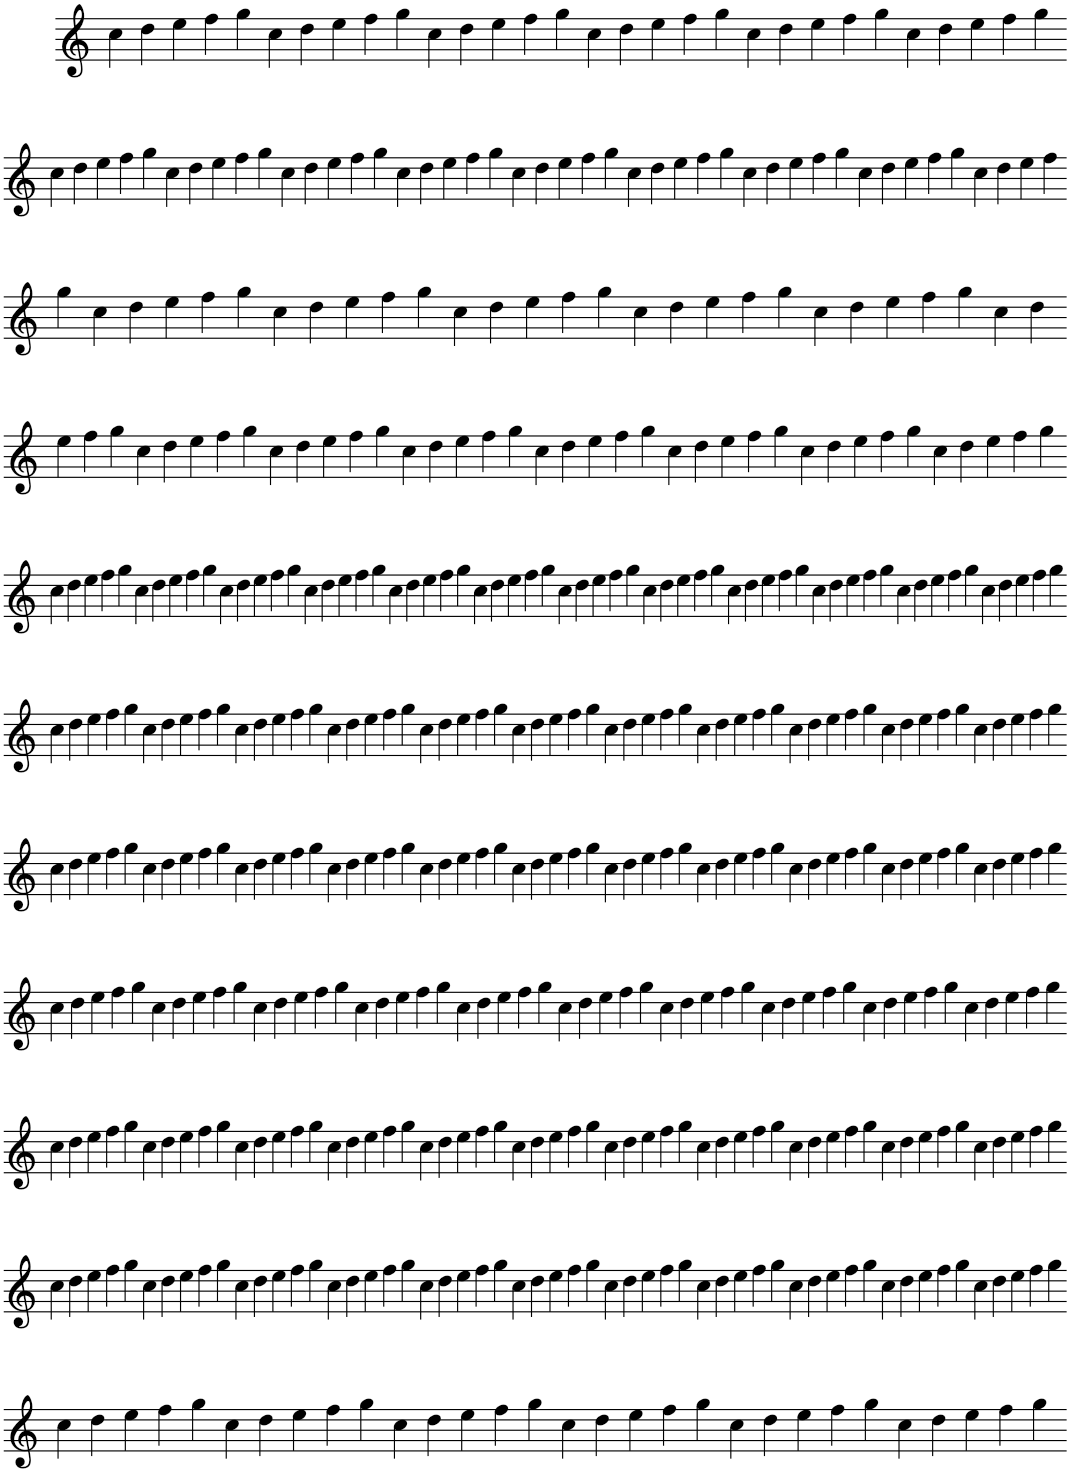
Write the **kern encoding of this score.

**kern
*part1
*staff1
*I"Piano
*I'Pno.
*clefG2
*k[]
=1
4cc\
4dd\
4ee\
4ff\
4gg\
4cc\
4dd\
4ee\
4ff\
4gg\
4cc\
4dd\
4ee\
4ff\
4gg\
4cc\
4dd\
4ee\
4ff\
4gg\
4cc\
4dd\
4ee\
4ff\
4gg\
4cc\
4dd\
4ee\
4ff\
4gg\
!!LO:LB:g=z
=2-
4cc\
4dd\
4ee\
4ff\
4gg\
4cc\
4dd\
4ee\
4ff\
4gg\
4cc\
4dd\
4ee\
4ff\
4gg\
4cc\
4dd\
4ee\
4ff\
4gg\
4cc\
4dd\
4ee\
4ff\
4gg\
4cc\
4dd\
4ee\
4ff\
4gg\
4cc\
4dd\
4ee\
4ff\
4gg\
4cc\
4dd\
4ee\
4ff\
4gg\
4cc\
4dd\
4ee\
4ff\
!!LO:LB:g=z
=3-
4gg\
4cc\
4dd\
4ee\
4ff\
4gg\
4cc\
4dd\
4ee\
4ff\
4gg\
4cc\
4dd\
4ee\
4ff\
4gg\
4cc\
4dd\
4ee\
4ff\
4gg\
4cc\
4dd\
4ee\
4ff\
4gg\
4cc\
4dd\
!!LO:LB:g=z
=4-
4ee\
4ff\
4gg\
4cc\
4dd\
4ee\
4ff\
4gg\
4cc\
4dd\
4ee\
4ff\
4gg\
4cc\
4dd\
4ee\
4ff\
4gg\
4cc\
4dd\
4ee\
4ff\
4gg\
4cc\
4dd\
4ee\
4ff\
4gg\
4cc\
4dd\
4ee\
4ff\
4gg\
4cc\
4dd\
4ee\
4ff\
4gg\
!!LO:LB:g=z
=5-
4cc\
4dd\
4ee\
4ff\
4gg\
4cc\
4dd\
4ee\
4ff\
4gg\
4cc\
4dd\
4ee\
4ff\
4gg\
4cc\
4dd\
4ee\
4ff\
4gg\
4cc\
4dd\
4ee\
4ff\
4gg\
4cc\
4dd\
4ee\
4ff\
4gg\
4cc\
4dd\
4ee\
4ff\
4gg\
4cc\
4dd\
4ee\
4ff\
4gg\
4cc\
4dd\
4ee\
4ff\
4gg\
4cc\
4dd\
4ee\
4ff\
4gg\
4cc\
4dd\
4ee\
4ff\
4gg\
4cc\
4dd\
4ee\
4ff\
4gg\
!!LO:LB:g=z
=6-
4cc\
4dd\
4ee\
4ff\
4gg\
4cc\
4dd\
4ee\
4ff\
4gg\
4cc\
4dd\
4ee\
4ff\
4gg\
4cc\
4dd\
4ee\
4ff\
4gg\
4cc\
4dd\
4ee\
4ff\
4gg\
4cc\
4dd\
4ee\
4ff\
4gg\
4cc\
4dd\
4ee\
4ff\
4gg\
4cc\
4dd\
4ee\
4ff\
4gg\
4cc\
4dd\
4ee\
4ff\
4gg\
4cc\
4dd\
4ee\
4ff\
4gg\
4cc\
4dd\
4ee\
4ff\
4gg\
!!LO:LB:g=z
=7-
4cc\
4dd\
4ee\
4ff\
4gg\
4cc\
4dd\
4ee\
4ff\
4gg\
4cc\
4dd\
4ee\
4ff\
4gg\
4cc\
4dd\
4ee\
4ff\
4gg\
4cc\
4dd\
4ee\
4ff\
4gg\
4cc\
4dd\
4ee\
4ff\
4gg\
4cc\
4dd\
4ee\
4ff\
4gg\
4cc\
4dd\
4ee\
4ff\
4gg\
4cc\
4dd\
4ee\
4ff\
4gg\
4cc\
4dd\
4ee\
4ff\
4gg\
4cc\
4dd\
4ee\
4ff\
4gg\
!!LO:LB:g=z
=8-
4cc\
4dd\
4ee\
4ff\
4gg\
4cc\
4dd\
4ee\
4ff\
4gg\
4cc\
4dd\
4ee\
4ff\
4gg\
4cc\
4dd\
4ee\
4ff\
4gg\
4cc\
4dd\
4ee\
4ff\
4gg\
4cc\
4dd\
4ee\
4ff\
4gg\
4cc\
4dd\
4ee\
4ff\
4gg\
4cc\
4dd\
4ee\
4ff\
4gg\
4cc\
4dd\
4ee\
4ff\
4gg\
4cc\
4dd\
4ee\
4ff\
4gg\
!!LO:LB:g=z
=9-
4cc\
4dd\
4ee\
4ff\
4gg\
4cc\
4dd\
4ee\
4ff\
4gg\
4cc\
4dd\
4ee\
4ff\
4gg\
4cc\
4dd\
4ee\
4ff\
4gg\
4cc\
4dd\
4ee\
4ff\
4gg\
4cc\
4dd\
4ee\
4ff\
4gg\
4cc\
4dd\
4ee\
4ff\
4gg\
4cc\
4dd\
4ee\
4ff\
4gg\
4cc\
4dd\
4ee\
4ff\
4gg\
4cc\
4dd\
4ee\
4ff\
4gg\
4cc\
4dd\
4ee\
4ff\
4gg\
!!LO:LB:g=z
=10-
4cc\
4dd\
4ee\
4ff\
4gg\
4cc\
4dd\
4ee\
4ff\
4gg\
4cc\
4dd\
4ee\
4ff\
4gg\
4cc\
4dd\
4ee\
4ff\
4gg\
4cc\
4dd\
4ee\
4ff\
4gg\
4cc\
4dd\
4ee\
4ff\
4gg\
4cc\
4dd\
4ee\
4ff\
4gg\
4cc\
4dd\
4ee\
4ff\
4gg\
4cc\
4dd\
4ee\
4ff\
4gg\
4cc\
4dd\
4ee\
4ff\
4gg\
4cc\
4dd\
4ee\
4ff\
4gg\
!!LO:LB:g=z
=11-
4cc\
4dd\
4ee\
4ff\
4gg\
4cc\
4dd\
4ee\
4ff\
4gg\
4cc\
4dd\
4ee\
4ff\
4gg\
4cc\
4dd\
4ee\
4ff\
4gg\
4cc\
4dd\
4ee\
4ff\
4gg\
4cc\
4dd\
4ee\
4ff\
4gg\
=-
*-
